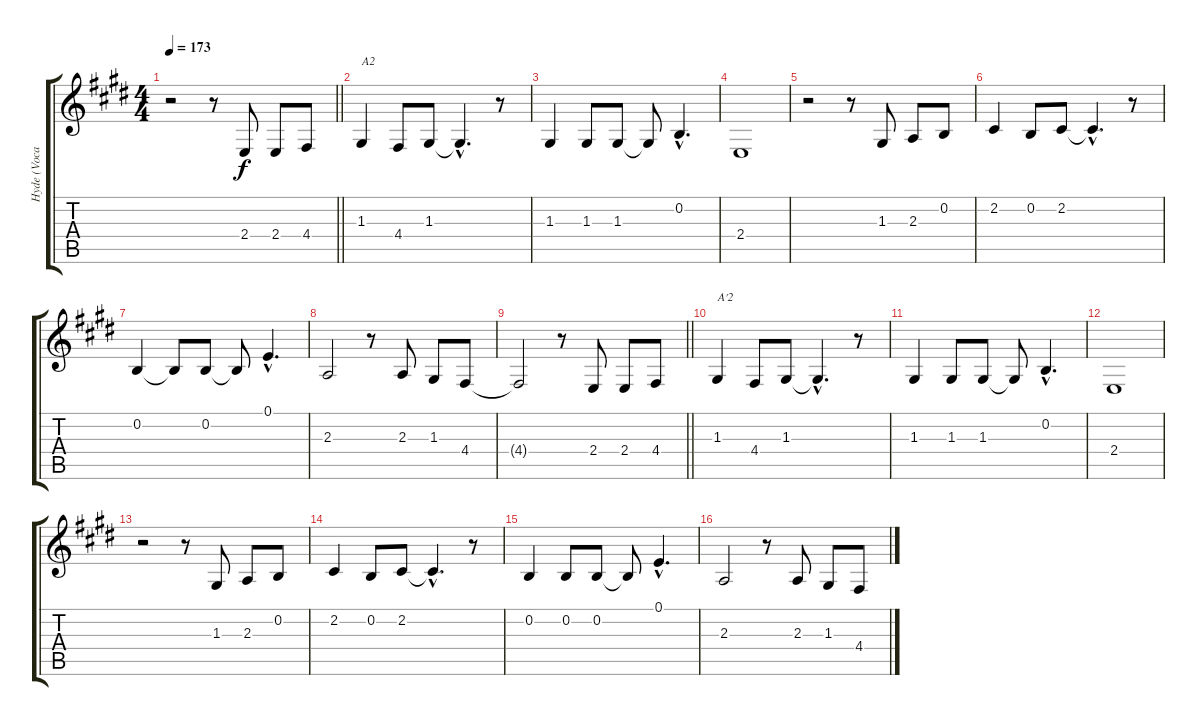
\track ("Hyde (Vocals)" "Hyde (Voca") {instrument trombone}
\staff {score tabs}
\tuning (E4 B3 G3 D3 A2 E2) {hide}
\ts (4 4)
\tempo 173
\clef g2
\barLineRight lightlight
\ks e
r.2{dy f} r.8 2.4.8 2.4.8 4.4.8 |
1.3.4{txt "A2"} 4.4.8 1.3.8 1.3{hac t}.4{d} r.8 |
1.3.4 1.3.8 1.3.8 1.3{t}.8 0.2{hac}.4{d} |
2.4.1 |
r.2 r.8 1.3.8 2.3.8 0.2.8 |
2.2.4 0.2.8 2.2.8 2.2{hac t}.4{d} r.8 |
0.2.4 0.2{t}.8 0.2.8 0.2{t}.8 0.1{hac}.4{d} |
2.3.2 r.8 2.3.8 1.3.8 4.4.8 |
\barLineRight lightlight
4.4{t}.2 r.8 2.4.8 2.4.8 4.4.8 |
1.3.4{txt "A'2"} 4.4.8 1.3.8 1.3{hac t}.4{d} r.8 |
1.3.4 1.3.8 1.3.8 1.3{t}.8 0.2{hac}.4{d} |
2.4.1 |
r.2 r.8 1.3.8 2.3.8 0.2.8 |
2.2.4 0.2.8 2.2.8 2.2{hac t}.4{d} r.8 |
0.2.4 0.2.8 0.2.8 0.2{t}.8 0.1{hac}.4{d} |
2.3.2 r.8 2.3.8 1.3.8 4.4.8
